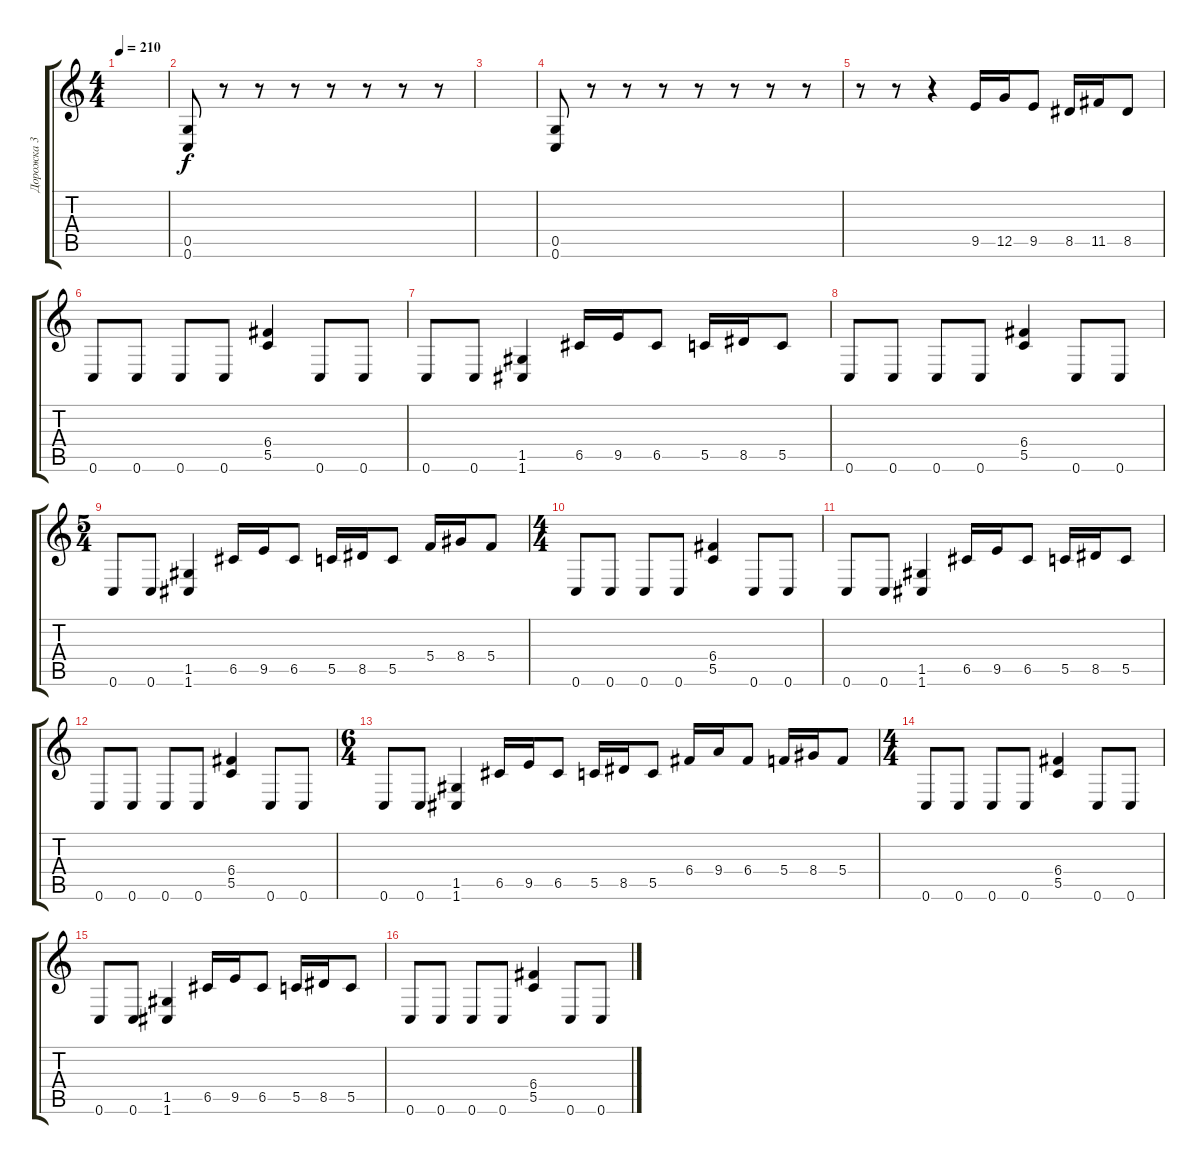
\track ("Дорожка 3" "Дорожка 3") {instrument overdrivenguitar}
\staff {score tabs}
\tuning (D4 A3 F3 C3 G2 C2) {hide}
\ts (4 4)
\tempo 210
\clef g2
\ks c
|
(0.5 0.6).8 r.8 r.8 r.8 r.8 r.8 r.8 r.8 |
|
(0.5 0.6).8 r.8 r.8 r.8 r.8 r.8 r.8 r.8 |
r.8 r.8 r.4 9.5.16 12.5.16 9.5.8 8.5.16 11.5.16 8.5.8 |
0.6.8 0.6.8 0.6.8 0.6.8 (6.4 5.5).4 0.6.8 0.6.8 |
0.6.8 0.6.8 (1.5 1.6).4 6.5.16 9.5.16 6.5.8 5.5.16 8.5.16 5.5.8 |
0.6.8 0.6.8 0.6.8 0.6.8 (6.4 5.5).4 0.6.8 0.6.8 |
\ts (5 4)
0.6.8 0.6.8 (1.5 1.6).4 6.5.16 9.5.16 6.5.8 5.5.16 8.5.16 5.5.8 5.4.16 8.4.16 5.4.8 |
\ts (4 4)
0.6.8 0.6.8 0.6.8 0.6.8 (6.4 5.5).4 0.6.8 0.6.8 |
0.6.8 0.6.8 (1.5 1.6).4 6.5.16 9.5.16 6.5.8 5.5.16 8.5.16 5.5.8 |
0.6.8 0.6.8 0.6.8 0.6.8 (6.4 5.5).4 0.6.8 0.6.8 |
\ts (6 4)
0.6.8 0.6.8 (1.5 1.6).4 6.5.16 9.5.16 6.5.8 5.5.16 8.5.16 5.5.8 6.4.16 9.4.16 6.4.8 5.4.16 8.4.16 5.4.8 |
\ts (4 4)
0.6.8 0.6.8 0.6.8 0.6.8 (6.4 5.5).4 0.6.8 0.6.8 |
0.6.8 0.6.8 (1.5 1.6).4 6.5.16 9.5.16 6.5.8 5.5.16 8.5.16 5.5.8 |
0.6.8 0.6.8 0.6.8 0.6.8 (6.4 5.5).4 0.6.8 0.6.8
